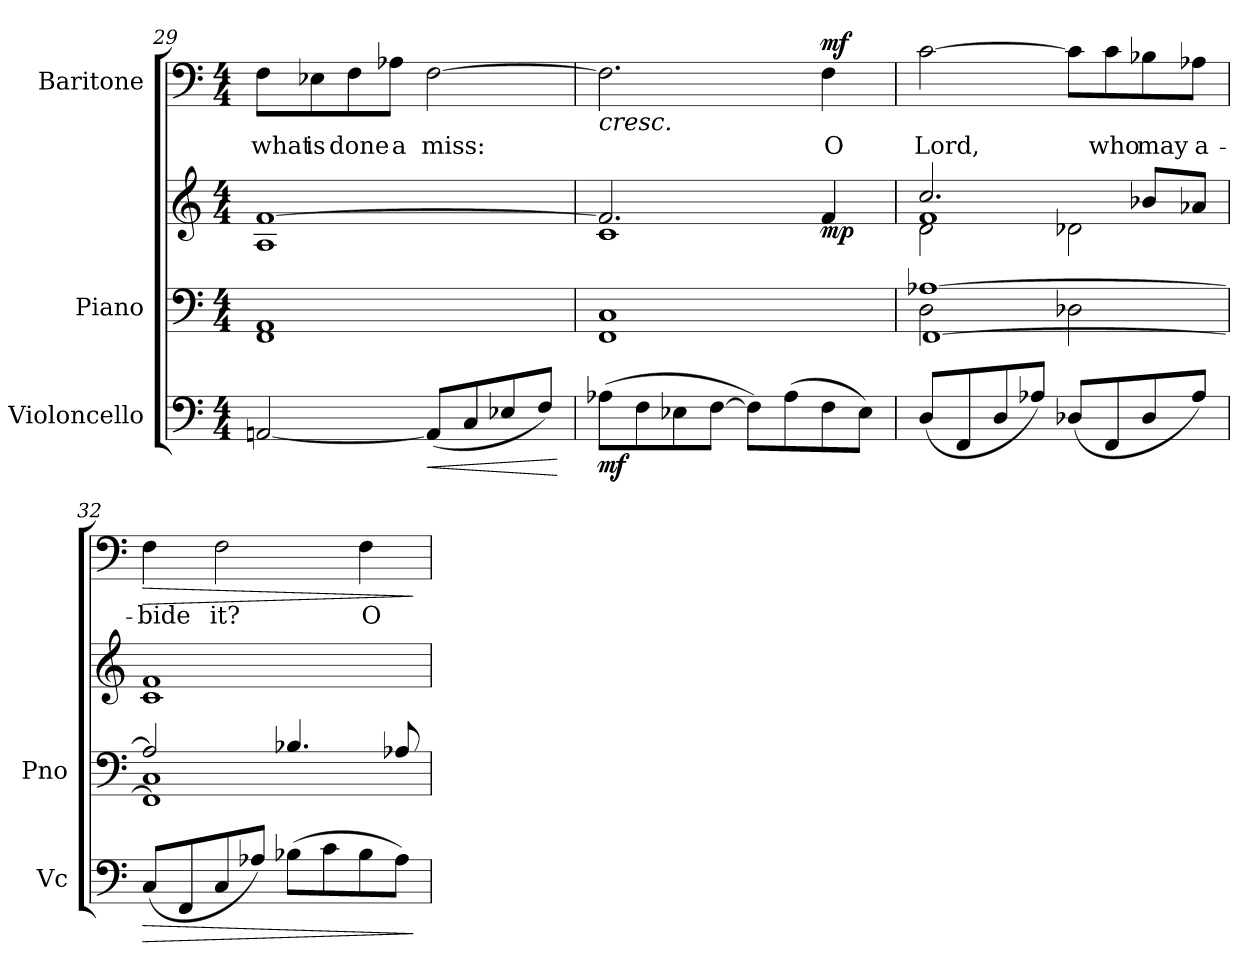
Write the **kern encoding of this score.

**kern	**dynam	**kern	**kern	**dynam	**kern	**text	**dynam
*part3	*part3	*part2	*part2	*part2	*part1	*part1	*part1
*staff4	*staff4	*staff3	*staff2	*staff2/3	*staff1	*staff1	*staff1
*I"Violoncello	*	*I"Piano	*	*	*I"Baritone	*	*
*I'Vc	*	*I'Pno	*	*	*	*	*
!!LO:LB:g=z
*clefF4	*	*clefF4	*clefG2	*	*clefF4	*	*
*k[]	*	*k[]	*k[]	*	*k[]	*	*
*M4/4	*	*M4/4	*M4/4	*	*M4/4	*	*
=29	=29	=29	=29	=29	=29	=29	=29
*	*	*	*^	*	*	*	*
!	!	!	!	!	!	!	!LO:LY:b	!
[2AAn/	.	1FF 1AA	[1f	1A	.	8F\L	what	.
!	!	!	!	!	!	!	!LO:LY:b	!
.	.	.	.	.	.	8E-X\	is	.
!	!	!	!	!	!	!	!LO:LY:b	!
.	.	.	.	.	.	8F\	done	.
!	!	!	!	!	!	!	!LO:LY:b	!
.	.	.	.	.	.	8A-X\J	a	.
!	!LO:HP:b	!	!	!	!	!	!LO:LY:b	!
(<8AA/L]	<	.	.	.	.	[2F\	miss:	.
8C/	.	.	.	.	.	.	.	.
8E-X/	.	.	.	.	.	.	.	.
8F/J)	.	.	.	.	.	.	.	.
*	*	*	*v	*v	*	*	*	*
.	[	.	.	.	.	.	.
=30	=30	=30	=30	=30	=30	=30	=30
*	*	*	*^	*	*	*	*
!	!LO:DY:b	!	!	!	!	!	!	!LO:HP:b
(>8A-X\L	mf	1FF 1C	2.f/]	1c	.	2.F\]	.	<
8F\	.	.	.	.	.	.	.	.
8E-X\	.	.	.	.	.	.	.	.
[8F\J	.	.	.	.	.	.	.	.
8F\L])	.	.	.	.	.	.	.	.
(>8A-\	.	.	.	.	.	.	.	.
!	!	!	!	!	!LO:DY:b	!	!LO:LY:b	!LO:DY:a
8F\	.	.	4f/	.	mp	4F\	O	mf
8E-\J)	.	.	.	.	.	.	.	.
*	*	*	*v	*v	*	*	*	*
.	.	.	.	.	.	.	[
=31	=31	=31	=31	=31	=31	=31	=31
*	*	*^	*^	*	*	*	*
*	*	*	*^	*	*^	*	*	*	*
!	!	!	!	!	!	!	!	!	!	!LO:LY:b	!
(<8D/L	.	[1A-X	2D\	[1FF	1f	2d\	2.cc/	.	[2c\	Lord,	.
8FF/	.	.	.	.	.	.	.	.	.	.	.
8D/	.	.	.	.	.	.	.	.	.	.	.
8A-X/J)	.	.	.	.	.	.	.	.	.	.	.
(<8D-X/L	.	.	2D-X\	.	.	2d-X\	.	.	8c\L]	.	.
!	!	!	!	!	!	!	!	!	!	!LO:LY:b	!
8FF/	.	.	.	.	.	.	.	.	8c\	who	.
!	!	!	!	!	!	!	!	!	!	!LO:LY:b	!
8D-/	.	.	.	.	.	.	8b-X/L	.	8B-X\	may	.
!	!	!	!	!	!	!	!	!	!	!LO:LY:b	!
8A-/J)	.	.	.	.	.	.	8a-X/J	.	8A-X\J	a-	.
=32	=32	=32	=32	=32	=32	=32	=32	=32	=32	=32	=32
!	!	!	!	!	!LO:TX:b:i:t=dim.	!	!	!	!	!	!
!	!LO:HP:b	!	!	!	!	!	!	!	!	!LO:LY:b	!LO:HP:b
*	*	*	*	*	*v	*v	*v	*	*	*	*
(<8C/L	>	2A-/]	1C	1FF]	1c 1f	.	4F\	-bide	>
8FF/	.	.	.	.	.	.	.	.	.
!	!	!	!	!	!	!	!	!LO:LY:b	!
8C/	.	.	.	.	.	.	2F\	it?	.
8A-X/J)	.	.	.	.	.	.	.	.	.
(>8B-X\L	.	4.B-X/	.	.	.	.	.	.	.
8c\	.	.	.	.	.	.	.	.	.
!	!	!	!	!	!	!	!	!LO:LY:b	!
8B-\	.	.	.	.	.	.	4F\	O	.
8A-\J)	.	8A-X/	.	.	.	.	.	.	.
*	*	*v	*v	*v	*	*	*	*	*
.	]	.	.	.	.	.	]
=	=	=	=	=	=	=	=
*-	*-	*-	*-	*-	*-	*-	*-
